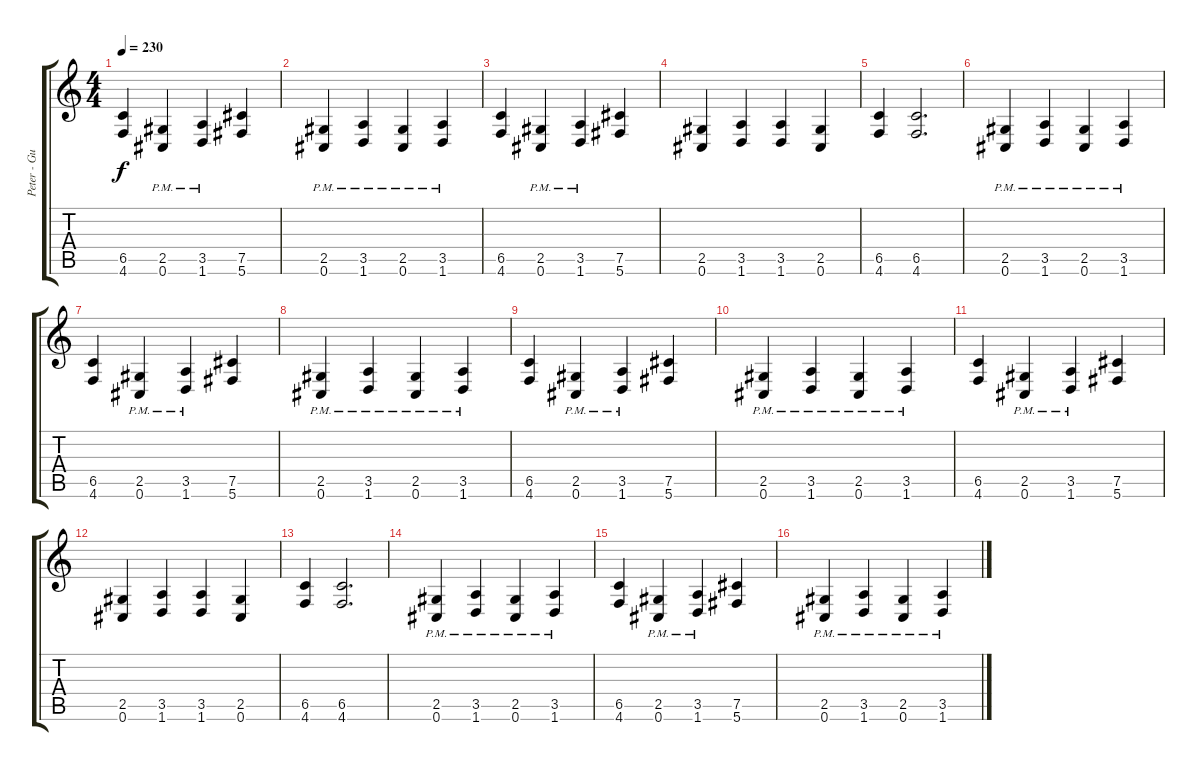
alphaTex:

\track ("Peter - Guitar, Vocals" "Peter - Gu") {instrument distortionguitar}
\staff {score tabs}
\tuning (Db4 Ab3 E3 B2 Gb2 Db2) {hide}
\ts (4 4)
\tempo 230
\clef g2
\ks c
(6.5 4.6).4{dy f} (2.5{pm} 0.6{pm}).4 (3.5{pm} 1.6{pm}).4 (7.5 5.6).4 |
(2.5{pm} 0.6{pm}).4 (3.5{pm} 1.6{pm}).4 (2.5{pm} 0.6{pm}).4 (3.5{pm} 1.6{pm}).4 |
(6.5 4.6).4 (2.5{pm} 0.6{pm}).4 (3.5{pm} 1.6{pm}).4 (7.5 5.6).4 |
(2.5 0.6).4 (3.5 1.6).4 (3.5 1.6).4 (2.5 0.6).4 |
(6.5 4.6).4 (6.5 4.6).2{d} |
(2.5{pm} 0.6{pm}).4 (3.5{pm} 1.6{pm}).4 (2.5{pm} 0.6{pm}).4 (3.5{pm} 1.6{pm}).4 |
(6.5 4.6).4 (2.5{pm} 0.6{pm}).4 (3.5{pm} 1.6{pm}).4 (7.5 5.6).4 |
(2.5{pm} 0.6{pm}).4 (3.5{pm} 1.6{pm}).4 (2.5{pm} 0.6{pm}).4 (3.5{pm} 1.6{pm}).4 |
(6.5 4.6).4 (2.5{pm} 0.6{pm}).4 (3.5{pm} 1.6{pm}).4 (7.5 5.6).4 |
(2.5{pm} 0.6{pm}).4 (3.5{pm} 1.6{pm}).4 (2.5{pm} 0.6{pm}).4 (3.5{pm} 1.6{pm}).4 |
(6.5 4.6).4 (2.5{pm} 0.6{pm}).4 (3.5{pm} 1.6{pm}).4 (7.5 5.6).4 |
(2.5 0.6).4 (3.5 1.6).4 (3.5 1.6).4 (2.5 0.6).4 |
(6.5 4.6).4 (6.5 4.6).2{d} |
(2.5{pm} 0.6{pm}).4 (3.5{pm} 1.6{pm}).4 (2.5{pm} 0.6{pm}).4 (3.5{pm} 1.6{pm}).4 |
(6.5 4.6).4 (2.5{pm} 0.6{pm}).4 (3.5{pm} 1.6{pm}).4 (7.5 5.6).4 |
(2.5{pm} 0.6{pm}).4 (3.5{pm} 1.6{pm}).4 (2.5{pm} 0.6{pm}).4 (3.5{pm} 1.6{pm}).4
